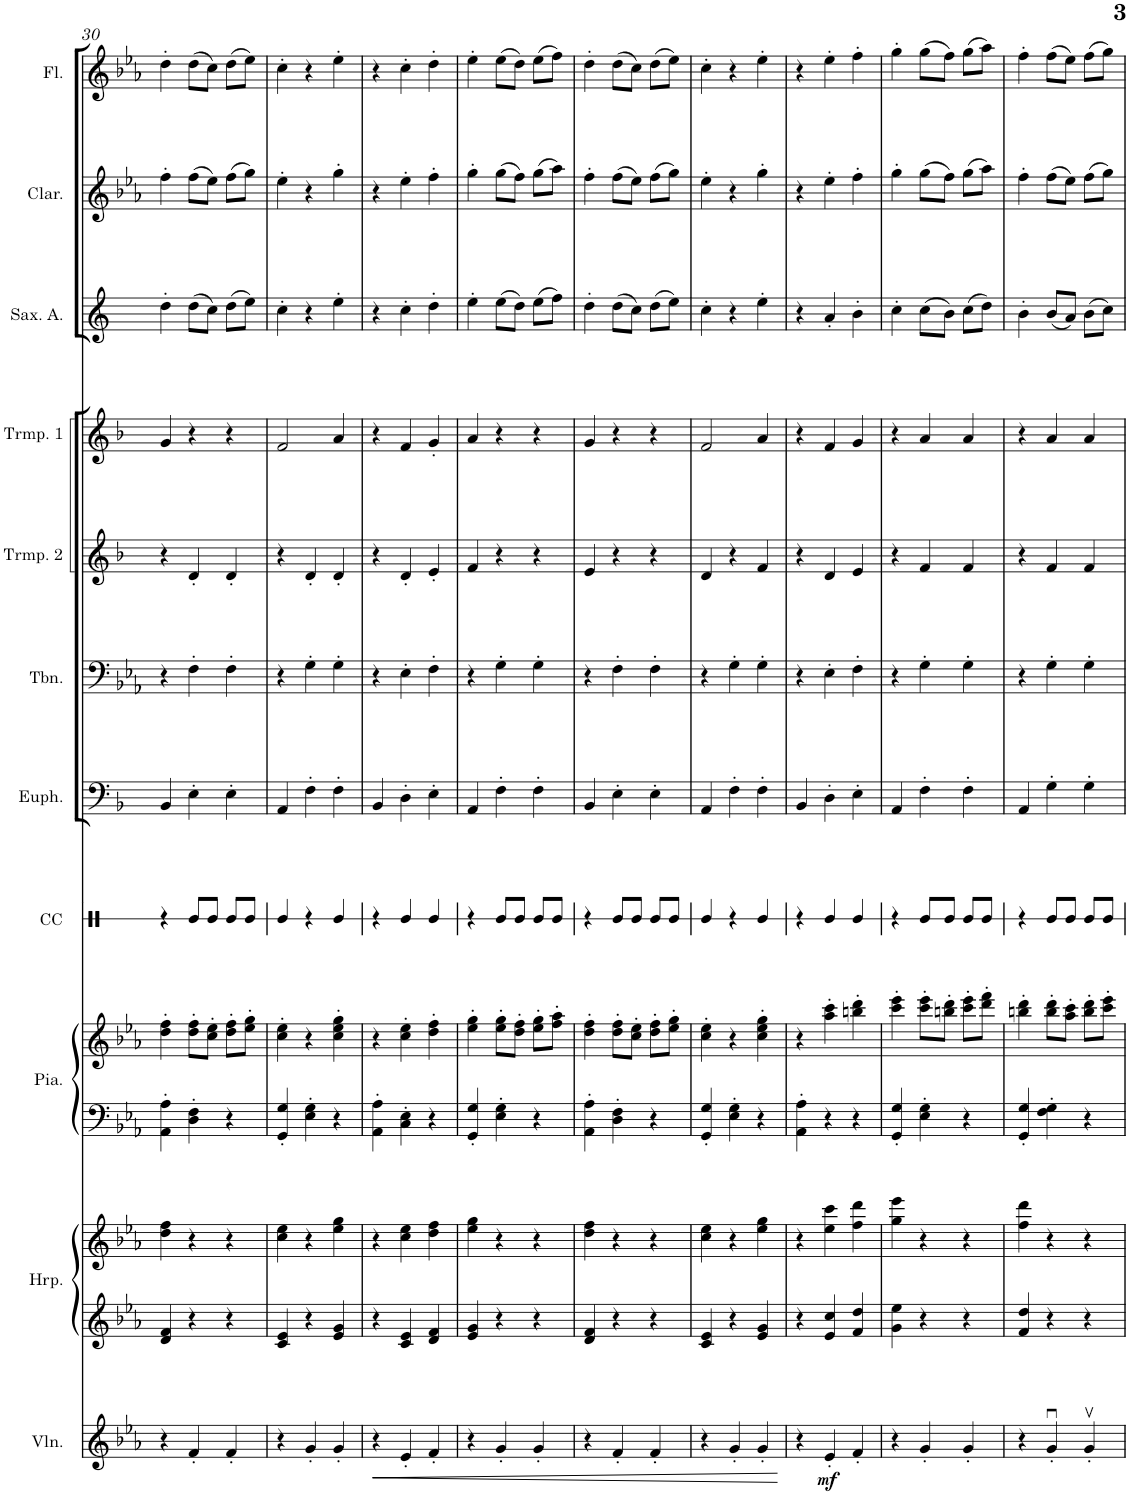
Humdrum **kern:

**kern	**dynam	**kern	**kern	**kern	**kern	**kern	**kern	**kern	**kern	**kern	**kern	**kern	**kern
*part11	*part11	*part10	*part10	*part9	*part9	*part8	*part7	*part6	*part5	*part4	*part3	*part2	*part1
*staff13	*staff13	*staff12	*staff11	*staff10	*staff9	*staff8	*staff7	*staff6	*staff5	*staff4	*staff3	*staff2	*staff1
*I"Violon	*	*I"Harpe	*	*I"Piano	*	*I"Caisse claire	*I"Euphonium	*I"Trombone	*I"Trompette en Sib 2	*I"Trompette en Sib 1	*I"Saxophone Alto	*I"Clarinette en Ut	*I"Flûte
*I'Vln.	*	*I'Hrp.	*	*I'Pia.	*	*I'CC	*I'Euph.	*I'Tbn.	*I'Trmp. 2	*I'Trmp. 1	*I'Sax. A.	*I'Clar.	*I'Fl.
!!LO:PB:g=z
*clefG2	*	*clefG2	*clefG2	*clefF4	*clefG2	*clefX	*clefF4	*clefF4	*clefG2	*clefG2	*clefG2	*clefG2	*clefG2
*	*	*	*	*	*	*	*Trd1c2	*	*Trd1c2	*Trd1c2	*Trd5c9	*Trd1c2	*
*k[b-e-a-]	*	*k[b-e-a-]	*k[b-e-a-]	*k[b-e-a-]	*k[b-e-a-]	*k[]	*k[b-]	*k[b-e-a-]	*k[b-]	*k[b-]	*k[]	*k[b-e-a-]	*k[b-e-a-]
*M3/4	*	*M3/4	*M3/4	*M3/4	*M3/4	*M3/4	*M3/4	*M3/4	*M3/4	*M3/4	*M3/4	*M3/4	*M3/4
=30	=30	=30	=30	=30	=30	=30	=30	=30	=30	=30	=30	=30	=30
4r	.	4d/ 4f/	4dd\ 4ff\	4AA-\' 4A-\'	4dd\' 4ff\'	4r	4BB-/	4r	4r	4g/	4dd'\	4ff'\	4dd'\
4f'/	.	4r	4r	4D\' 4F\'	8dd\' 8ff\'L	8Re/L	4E'\	4F'\	4d'/	4r	(8dd\L	(8ff\L	(8dd\L
.	.	.	.	.	8cc\' 8ee-\'J	8Re/J	.	.	.	.	8cc\J)	8ee-\J)	8cc\J)
4f'/	.	4r	4r	4r	8dd\' 8ff\'L	8Re/L	4E'\	4F'\	4d'/	4r	(8dd\L	(8ff\L	(8dd\L
.	.	.	.	.	8ee-\' 8gg\'J	8Re/J	.	.	.	.	8ee\J)	8gg\J)	8ee-\J)
=31	=31	=31	=31	=31	=31	=31	=31	=31	=31	=31	=31	=31	=31
4r	.	4c/ 4e-/	4cc\ 4ee-\	4GG/' 4G/'	4cc\' 4ee-\'	4Re/	4AA/	4r	4r	2f/	4cc'\	4ee-'\	4cc'\
4g'/	.	4r	4r	4E-\' 4G\'	4r	4r	4F'\	4G'\	4d'/	.	4r	4r	4r
4g'/	.	4e-/ 4g/	4ee-\ 4gg\	4r	4cc\' 4ee-\' 4gg\'	4Re/	4F'\	4G'\	4d'/	4a/	4ee'\	4gg'\	4ee-'\
=32	=32	=32	=32	=32	=32	=32	=32	=32	=32	=32	=32	=32	=32
!	!LO:HP:b	!	!	!	!	!	!	!	!	!	!	!	!
4r	<	4r	4r	4AA-\' 4A-\'	4r	4r	4BB-/	4r	4r	4r	4r	4r	4r
4e-'/	.	4c/ 4e-/	4cc\ 4ee-\	4C\' 4E-\'	4cc\' 4ee-\'	4Re/	4D'\	4E-'\	4d'/	4f/	4cc'\	4ee-'\	4cc'\
4f'/	.	4d/ 4f/	4dd\ 4ff\	4r	4dd\' 4ff\'	4Re/	4E'\	4F'\	4e'/	4g'/	4dd'\	4ff'\	4dd'\
=33	=33	=33	=33	=33	=33	=33	=33	=33	=33	=33	=33	=33	=33
4r	.	4e-/ 4g/	4ee-\ 4gg\	4GG/' 4G/'	4ee-\' 4gg\'	4r	4AA/	4r	4f/	4a/	4ee'\	4gg'\	4ee-'\
4g'/	.	4r	4r	4E-\' 4G\'	8ee-\' 8gg\'L	8Re/L	4F'\	4G'\	4r	4r	(8ee\L	(8gg\L	(8ee-\L
.	.	.	.	.	8dd\' 8ff\'J	8Re/J	.	.	.	.	8dd\J)	8ff\J)	8dd\J)
4g'/	.	4r	4r	4r	8ee-\' 8gg\'L	8Re/L	4F'\	4G'\	4r	4r	(8ee\L	(8gg\L	(8ee-\L
.	.	.	.	.	8ff\' 8aa-\'J	8Re/J	.	.	.	.	8ff\J)	8aa-\J)	8ff\J)
=34	=34	=34	=34	=34	=34	=34	=34	=34	=34	=34	=34	=34	=34
4r	.	4d/ 4f/	4dd\ 4ff\	4AA-\' 4A-\'	4dd\' 4ff\'	4r	4BB-/	4r	4e/	4g/	4dd'\	4ff'\	4dd'\
4f'/	.	4r	4r	4D\' 4F\'	8dd\' 8ff\'L	8Re/L	4E'\	4F'\	4r	4r	(8dd\L	(8ff\L	(8dd\L
.	.	.	.	.	8cc\' 8ee-\'J	8Re/J	.	.	.	.	8cc\J)	8ee-\J)	8cc\J)
4f'/	.	4r	4r	4r	8dd\' 8ff\'L	8Re/L	4E'\	4F'\	4r	4r	(8dd\L	(8ff\L	(8dd\L
.	.	.	.	.	8ee-\' 8gg\'J	8Re/J	.	.	.	.	8ee\J)	8gg\J)	8ee-\J)
=35	=35	=35	=35	=35	=35	=35	=35	=35	=35	=35	=35	=35	=35
4r	.	4c/ 4e-/	4cc\ 4ee-\	4GG/' 4G/'	4cc\' 4ee-\'	4Re/	4AA/	4r	4d/	2f/	4cc'\	4ee-'\	4cc'\
4g'/	.	4r	4r	4E-\' 4G\'	4r	4r	4F'\	4G'\	4r	.	4r	4r	4r
4g'/	.	4e-/ 4g/	4ee-\ 4gg\	4r	4cc\' 4ee-\' 4gg\'	4Re/	4F'\	4G'\	4f/	4a/	4ee'\	4gg'\	4ee-'\
.	[	.	.	.	.	.	.	.	.	.	.	.	.
=36	=36	=36	=36	=36	=36	=36	=36	=36	=36	=36	=36	=36	=36
4r	.	4r	4r	4AA-\' 4A-\'	4r	4r	4BB-/	4r	4r	4r	4r	4r	4r
!	!LO:DY:b	!	!	!	!	!	!	!	!	!	!	!	!
4e-'/	mf	4e-/ 4cc/	4ee-\ 4ccc\	4r	4aa-\' 4ccc\'	4Re/	4D'\	4E-'\	4d/	4f/	4a'/	4ee-'\	4ee-'\
4f'/	.	4f/ 4dd/	4ff\ 4ddd\	4r	4bbn\' 4ddd\'	4Re/	4E'\	4F'\	4e/	4g/	4b'\	4ff'\	4ff'\
=37	=37	=37	=37	=37	=37	=37	=37	=37	=37	=37	=37	=37	=37
4r	.	4g\ 4ee-\	4gg\ 4eee-\	4GG/' 4G/'	4ccc\' 4eee-\'	4r	4AA/	4r	4r	4r	4cc'\	4gg'\	4gg'\
4g'/	.	4r	4r	4E-\' 4G\'	8ccc\' 8eee-\'L	8Re/L	4F'\	4G'\	4f/	4a/	(8cc\L	(8gg\L	(8gg\L
.	.	.	.	.	8bbn\' 8ddd\'J	8Re/J	.	.	.	.	8b\J)	8ff\J)	8ff\J)
4g'/	.	4r	4r	4r	8ccc\' 8eee-\'L	8Re/L	4F'\	4G'\	4f/	4a/	(8cc\L	(8gg\L	(8gg\L
.	.	.	.	.	8ddd\' 8fff\'J	8Re/J	.	.	.	.	8dd\J)	8aa-\J)	8aa-\J)
=38	=38	=38	=38	=38	=38	=38	=38	=38	=38	=38	=38	=38	=38
4r	.	4f/ 4dd/	4ff\ 4ddd\	4GG/' 4G/'	4bbn\' 4ddd\'	4r	4AA/	4r	4r	4r	4b'\	4ff'\	4ff'\
4gu'/	.	4r	4r	4F\' 4G\'	8bb\' 8ddd\'L	8Re/L	4G'\	4G'\	4f/	4a/	(8b/L	(8ff\L	(8ff\L
.	.	.	.	.	8aa-\' 8ccc\'J	8Re/J	.	.	.	.	8a/J)	8ee-\J)	8ee-\J)
4gv'/	.	4r	4r	4r	8bb\' 8ddd\'L	8Re/L	4G'\	4G'\	4f/	4a/	(8b\L	(8ff\L	(8ff\L
.	.	.	.	.	8ccc\' 8eee-\'J	8Re/J	.	.	.	.	8cc\J)	8gg\J)	8gg\J)
=	=	=	=	=	=	=	=	=	=	=	=	=	=
*-	*-	*-	*-	*-	*-	*-	*-	*-	*-	*-	*-	*-	*-
